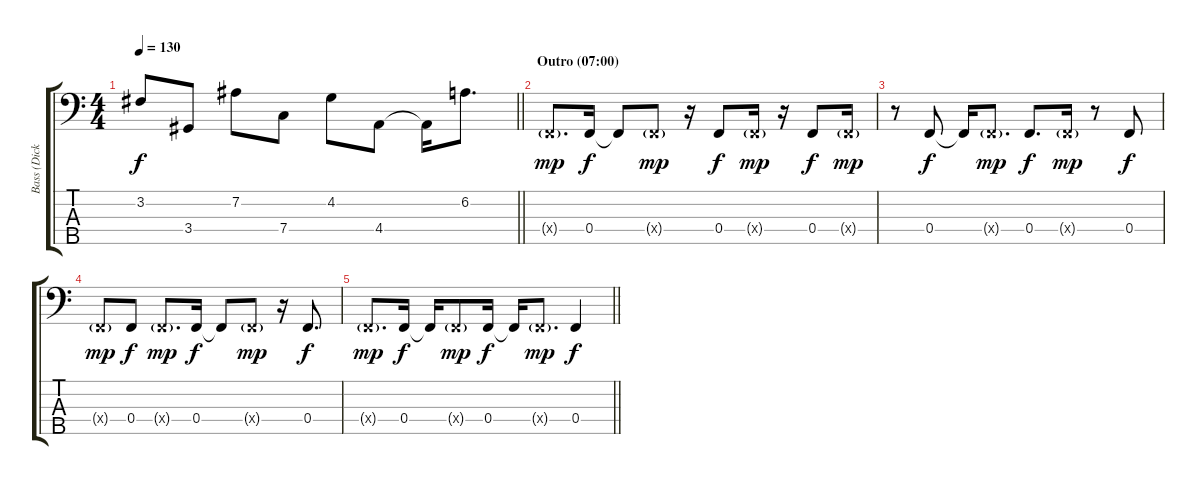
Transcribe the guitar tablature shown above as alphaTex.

\track ("Bass (Dick Lovgren)" "Bass (Dick") {instrument slapbass1}
\staff {score tabs}
\tuning (Ab2 Eb2 Bb1 F1 C1) {hide}
\ts (4 4)
\tempo 130
\clef f4
\barLineRight lightlight
\ks c
3.2{t}.8{dy f} 3.4.8 7.2.8 7.4.8 4.2.8 4.4.8 4.4{t}.16 6.2.8{d} |
\section ("" "Outro (07:00)")
0.4{g x}.8{d dy mp} 0.4.16{dy f} 0.4{t}.8 0.4{g x}.8{dy mp} r.16 0.4.8{dy f} 0.4{g x}.16{dy mp} r.16 0.4.8{dy f} 0.4{g x}.16{dy mp} |
r.8 0.4.8{dy f} 0.4{t}.16 0.4{g x}.8{d dy mp} 0.4.8{d dy f} 0.4{g x}.16{dy mp} r.8 0.4.8{dy f} |
0.4{g x}.8{dy mp} 0.4.8{dy f} 0.4{g x}.8{d dy mp} 0.4.16{dy f} 0.4{t}.8 0.4{g x}.8{dy mp} r.16 0.4.8{d dy f} |
\barLineRight lightlight
0.4{g x}.8{d dy mp} 0.4.16{dy f} 0.4{t}.16 0.4{g x}.8{dy mp} 0.4.16{dy f} 0.4{t}.16 0.4{g x}.8{d dy mp} 0.4.4{dy f}
